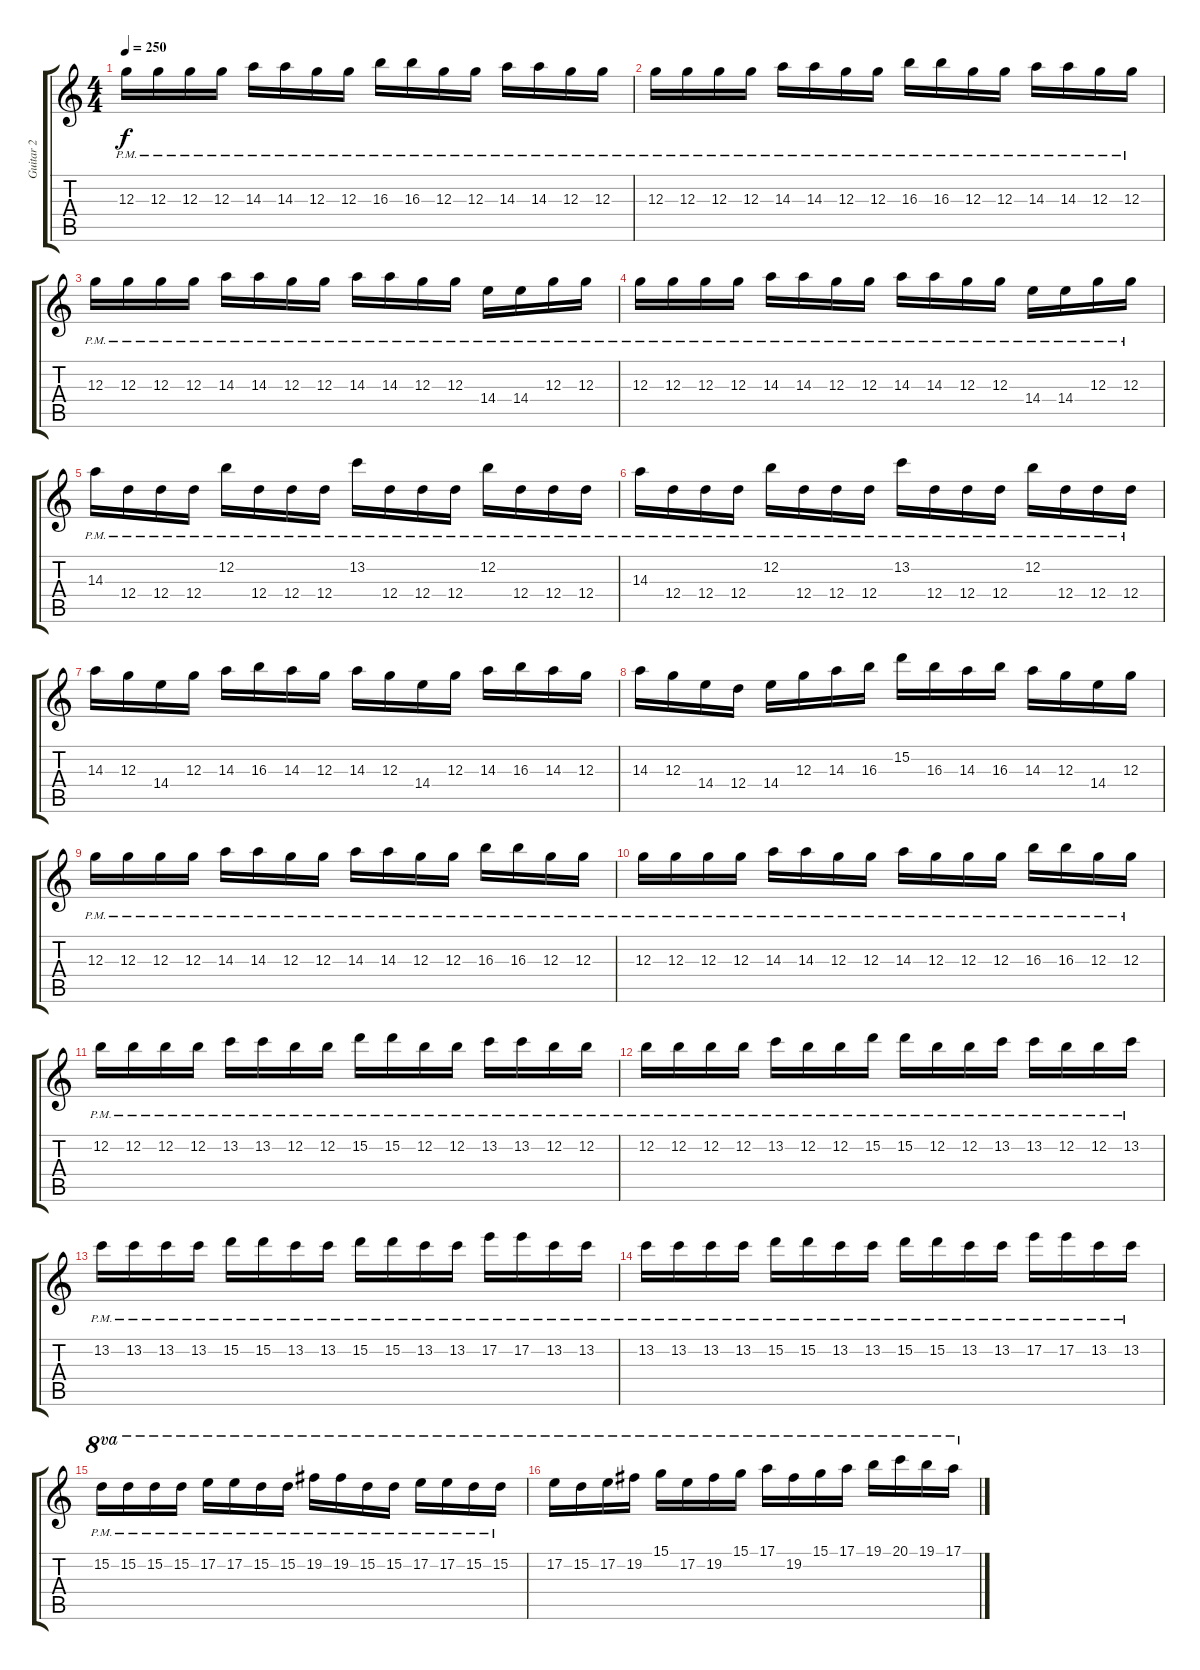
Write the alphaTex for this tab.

\track ("Guitar 2" "Guitar 2") {instrument overdrivenguitar}
\staff {score tabs}
\tuning (E4 B3 G3 D3 A2 E2) {hide}
\ts (4 4)
\tempo 250
\clef g2
\ks c
12.3{pm}.16{dy f} 12.3{pm}.16 12.3{pm}.16 12.3{pm}.16 14.3{pm}.16 14.3{pm}.16 12.3{pm}.16 12.3{pm}.16 16.3{pm}.16 16.3{pm}.16 12.3{pm}.16 12.3{pm}.16 14.3{pm}.16 14.3{pm}.16 12.3{pm}.16 12.3{pm}.16 |
12.3{pm}.16 12.3{pm}.16 12.3{pm}.16 12.3{pm}.16 14.3{pm}.16 14.3{pm}.16 12.3{pm}.16 12.3{pm}.16 16.3{pm}.16 16.3{pm}.16 12.3{pm}.16 12.3{pm}.16 14.3{pm}.16 14.3{pm}.16 12.3{pm}.16 12.3{pm}.16 |
12.3{pm}.16 12.3{pm}.16 12.3{pm}.16 12.3{pm}.16 14.3{pm}.16 14.3{pm}.16 12.3{pm}.16 12.3{pm}.16 14.3{pm}.16 14.3{pm}.16 12.3{pm}.16 12.3{pm}.16 14.4{pm}.16 14.4{pm}.16 12.3{pm}.16 12.3{pm}.16 |
12.3{pm}.16 12.3{pm}.16 12.3{pm}.16 12.3{pm}.16 14.3{pm}.16 14.3{pm}.16 12.3{pm}.16 12.3{pm}.16 14.3{pm}.16 14.3{pm}.16 12.3{pm}.16 12.3{pm}.16 14.4{pm}.16 14.4{pm}.16 12.3{pm}.16 12.3{pm}.16 |
14.3{pm}.16 12.4{pm}.16 12.4{pm}.16 12.4{pm}.16 12.2{pm}.16 12.4{pm}.16 12.4{pm}.16 12.4{pm}.16 13.2{pm}.16 12.4{pm}.16 12.4{pm}.16 12.4{pm}.16 12.2{pm}.16 12.4{pm}.16 12.4{pm}.16 12.4{pm}.16 |
14.3{pm}.16 12.4{pm}.16 12.4{pm}.16 12.4{pm}.16 12.2{pm}.16 12.4{pm}.16 12.4{pm}.16 12.4{pm}.16 13.2{pm}.16 12.4{pm}.16 12.4{pm}.16 12.4{pm}.16 12.2{pm}.16 12.4{pm}.16 12.4{pm}.16 12.4{pm}.16 |
14.3.16 12.3.16 14.4.16 12.3.16 14.3.16 16.3.16 14.3.16 12.3.16 14.3.16 12.3.16 14.4.16 12.3.16 14.3.16 16.3.16 14.3.16 12.3.16 |
14.3.16 12.3.16 14.4.16 12.4.16 14.4.16 12.3.16 14.3.16 16.3.16 15.2.16 16.3.16 14.3.16 16.3.16 14.3.16 12.3.16 14.4.16 12.3.16 |
12.3{pm}.16 12.3{pm}.16 12.3{pm}.16 12.3{pm}.16 14.3{pm}.16 14.3{pm}.16 12.3{pm}.16 12.3{pm}.16 14.3{pm}.16 14.3{pm}.16 12.3{pm}.16 12.3{pm}.16 16.3{pm}.16 16.3{pm}.16 12.3{pm}.16 12.3{pm}.16 |
12.3{pm}.16 12.3{pm}.16 12.3{pm}.16 12.3{pm}.16 14.3{pm}.16 14.3{pm}.16 12.3{pm}.16 12.3{pm}.16 14.3{pm}.16 12.3{pm}.16 12.3{pm}.16 12.3{pm}.16 16.3{pm}.16 16.3{pm}.16 12.3{pm}.16 12.3{pm}.16 |
12.2{pm}.16 12.2{pm}.16 12.2{pm}.16 12.2{pm}.16 13.2{pm}.16 13.2{pm}.16 12.2{pm}.16 12.2{pm}.16 15.2{pm}.16 15.2{pm}.16 12.2{pm}.16 12.2{pm}.16 13.2{pm}.16 13.2{pm}.16 12.2{pm}.16 12.2{pm}.16 |
12.2{pm}.16 12.2{pm}.16 12.2{pm}.16 12.2{pm}.16 13.2{pm}.16 12.2{pm}.16 12.2{pm}.16 15.2{pm}.16 15.2{pm}.16 12.2{pm}.16 12.2{pm}.16 13.2{pm}.16 13.2{pm}.16 12.2{pm}.16 12.2{pm}.16 13.2{pm}.16 |
13.2{pm}.16 13.2{pm}.16 13.2{pm}.16 13.2{pm}.16 15.2{pm}.16 15.2{pm}.16 13.2{pm}.16 13.2{pm}.16 15.2{pm}.16 15.2{pm}.16 13.2{pm}.16 13.2{pm}.16 17.2{pm}.16 17.2{pm}.16 13.2{pm}.16 13.2{pm}.16 |
13.2{pm}.16 13.2{pm}.16 13.2{pm}.16 13.2{pm}.16 15.2{pm}.16 15.2{pm}.16 13.2{pm}.16 13.2{pm}.16 15.2{pm}.16 15.2{pm}.16 13.2{pm}.16 13.2{pm}.16 17.2{pm}.16 17.2{pm}.16 13.2{pm}.16 13.2{pm}.16 |
15.2{pm}.16{ot 8va} 15.2{pm}.16{ot 8va} 15.2{pm}.16{ot 8va} 15.2{pm}.16{ot 8va} 17.2{pm}.16{ot 8va} 17.2{pm}.16{ot 8va} 15.2{pm}.16{ot 8va} 15.2{pm}.16{ot 8va} 19.2{pm}.16{ot 8va} 19.2{pm}.16{ot 8va} 15.2{pm}.16{ot 8va} 15.2{pm}.16{ot 8va} 17.2{pm}.16{ot 8va} 17.2{pm}.16{ot 8va} 15.2{pm}.16{ot 8va} 15.2{pm}.16{ot 8va} |
17.2.16{ot 8va} 15.2.16{ot 8va} 17.2.16{ot 8va} 19.2.16{ot 8va} 15.1.16{ot 8va} 17.2.16{ot 8va} 19.2.16{ot 8va} 15.1.16{ot 8va} 17.1.16{ot 8va} 19.2.16{ot 8va} 15.1.16{ot 8va} 17.1.16{ot 8va} 19.1.16{ot 8va} 20.1.16{ot 8va} 19.1.16{ot 8va} 17.1.16{ot 8va}
